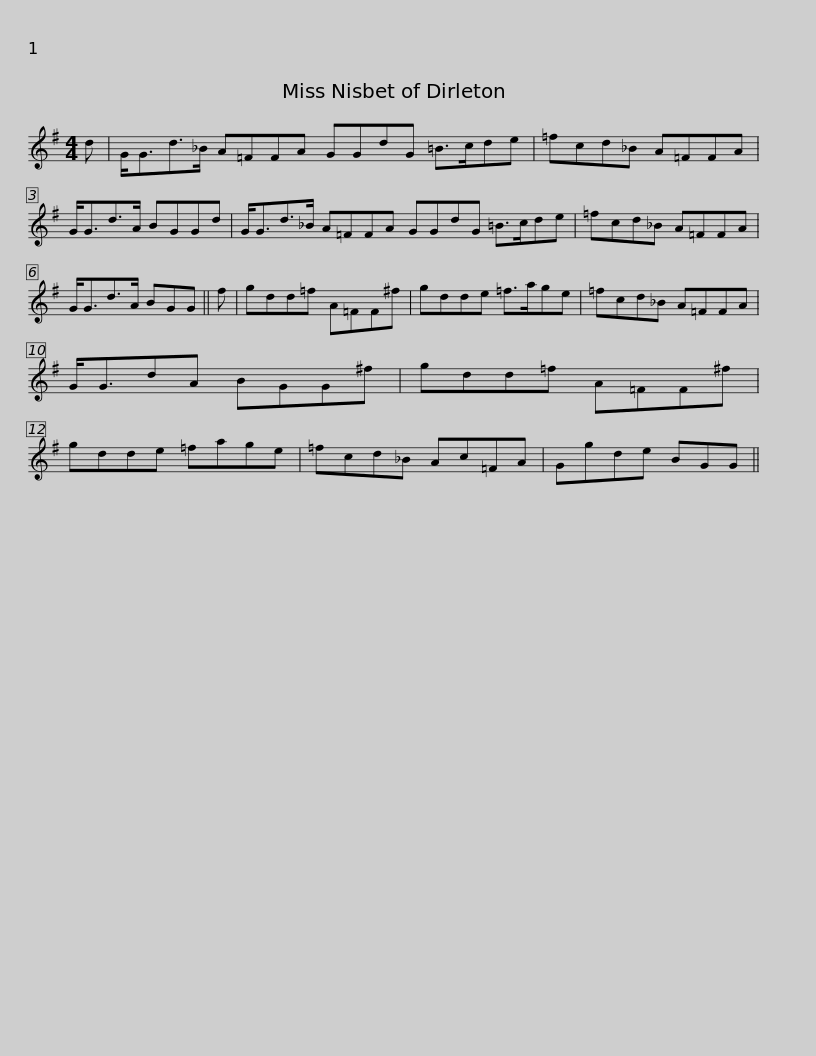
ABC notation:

X:1
L:1/8
M:4/4
I:linebreak $
K:G
V:1 treble
V:1
 d | G<Gd>_B A=FFA GGdG =B>cde | =fcd_B A=FFA | G<Gd>A BGGd |$ G<Gd>_B A=FFA GGdG =B>cde | %5
 =fcd_B A=FFA | G<Gd>A BGG || f |$ gdd=f A=FF^f | gdde =f>age | %10
 =fcd_B A=FFA | G<GdA BGG^f |$ gdd=f A=FF^f | gdde =fage | =fcd_B Ac=FA | %15
 Ggde BGG || %16
